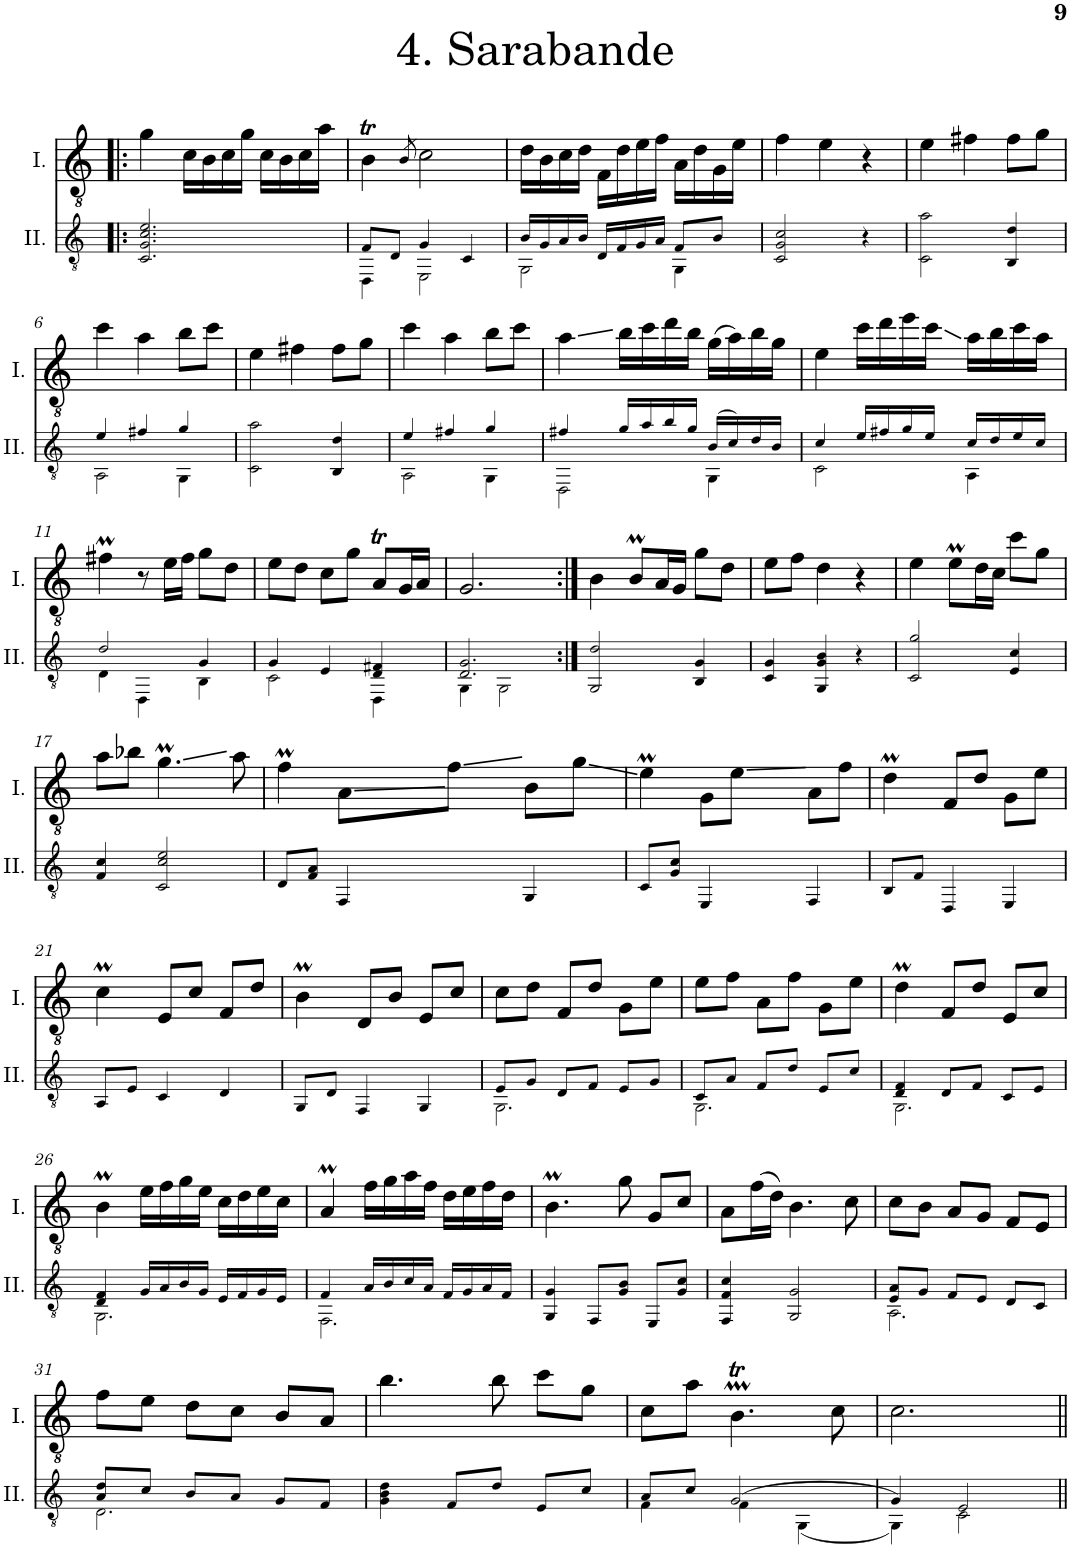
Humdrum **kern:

**kern	**kern	**kern	**kern
*part2	*part2	*part1	*part1
*staff4	*staff3	*staff2	*staff1
*I"II.	*	*I"I.	*
*I'II.	*	*I'I.	*
!!LO:PB:g=z
*stria6	*stria5	*stria6	*
*	*clefGv2	*	*clefGv2
*k[]	*k[]	*k[]	*k[]
*M3/4	*M3/4	*M3/4	*M3/4
=1!|:	=1!|:	=1!|:	=1!|:
2.C 2.G 2.c 2.e	2.C/ 2.G/ 2.c/ 2.e/	4g	4g\
.	.	16c\LL	16c\LL
.	.	16B\J	16B\
.	.	16c\L	16c\
.	.	16g\JJ	16g\JJ
.	.	16c\LL	16c\LL
.	.	16B\J	16B\
.	.	16c\L	16c\
.	.	16a\JJ	16a\JJ
=2	=2	=2	=2
*^	*^	*	*
8F\L	4DD/	8F/L	4DD\	4Bt	4Bt\
8D\J	.	8D/J	.	.	.
.	.	.	.	8qB	8qB/
4G	2EE	4G/	2EE\	2c	2c\
4C	.	4C/	.	.	.
=3	=3	=3	=3	=3	=3
16B\LL	2GG	16B/LL	2GG\	16d\LL	16d\LL
16G\J	.	16G/	.	16B\J	16B\
16A\L	.	16A/	.	16c\L	16c\
16B\JJ	.	16B/JJ	.	16d\JJ	16d\JJ
16D\LL	.	16D/LL	.	16F\LL	16F\LL
16F\J	.	16F/	.	16d\J	16d\
16G\L	.	16G/	.	16e\L	16e\
16A\JJ	.	16A/JJ	.	16f\JJ	16f\JJ
8F\L	4GG/	8F/L	4GG\	16A\LL	16A\LL
.	.	.	.	16d\J	16d\
8B\J	.	8B/J	.	16G\L	16G\
.	.	.	.	16e\JJ	16e\JJ
*v	*v	*	*	*	*
*	*v	*v	*	*
=4	=4	=4	=4
2C 2G 2c	2C/ 2G/ 2c/	4f	4f\
.	.	4e	4e\
4r	4r	4r	4r
=5	=5	=5	=5
2C 2a	2C\ 2a\	4e	4e\
.	.	4f#X	4f#X\
4BB 4d	4BB/ 4d/	8f#\L	8f#\L
.	.	8g\J	8g\J
!!LO:LB:g=z
=6	=6	=6	=6
*^	*^	*	*
4e	2AA	4e/	2AA\	4cc	4cc\
4f#X	.	4f#X/	.	4a	4a\
4g	4GG/	4g/	4GG\	8b\L	8b\L
.	.	.	.	8cc\J	8cc\J
*v	*v	*	*	*	*
*	*v	*v	*	*
=7	=7	=7	=7
2C 2a	2C\ 2a\	4e	4e\
.	.	4f#X	4f#X\
4BB 4d	4BB/ 4d/	8f#\L	8f#\L
.	.	8g\J	8g\J
=8	=8	=8	=8
*^	*^	*	*
4e	2AA	4e/	2AA\	4cc	4cc\
4f#X	.	4f#X/	.	4a	4a\
4g	4GG/	4g/	4GG\	8b\L	8b\L
.	.	.	.	8cc\J	8cc\J
=9	=9	=9	=9	=9	=9
4f#X	2DD	4f#X/	2DD\	4a	4a\
16g\LL	.	16g/LL	.	16b\LL	16b\LL
16a\J	.	16a/	.	16cc\J	16cc\
16b\L	.	16b/	.	16dd\L	16dd\
16g\JJ	.	16g/JJ	.	16b\JJ	16b\JJ
16B\LL	4GG/	(16B/LL	4GG\	16g\LL	(16g\LL
16c\J	.	16c/)	.	16a\J	16a\)
16d\L	.	16d/	.	16b\L	16b\
16B\JJ	.	16B/JJ	.	16g\JJ	16g\JJ
=10	=10	=10	=10	=10	=10
4c	2C	4c/	2C\	4e	4e\
16e\LL	.	16e/LL	.	16cc\LL	16cc\LL
16f#X\J	.	16f#X/	.	16dd\J	16dd\
16g\L	.	16g/	.	16ee\L	16ee\
16e\JJ	.	16e/JJ	.	16cc\JJ	16cc\JJ
16c\LL	4AA	16c/LL	4AA\	16a\LL	16a\LL
16d\J	.	16d/	.	16b\J	16b\
16e\L	.	16e/	.	16cc\L	16cc\
16c\JJ	.	16c/JJ	.	16a\JJ	16a\JJ
!!LO:LB:g=z
=11	=11	=11	=11	=11	=11
2d	4D	2d/	4D\	4f#Xm	4f#Xm\
.	4DD/	.	4DD\	8r	8r
.	.	.	.	16e\LL	16e\LL
.	.	.	.	16f#\JJ	16f#\JJ
4G	4BB	4G/	4BB\	8g\L	8g\L
.	.	.	.	8d\J	8d\J
=12	=12	=12	=12	=12	=12
4G	2C	4G/	2C\	8e\L	8e\L
.	.	.	.	8d\J	8d\J
4E	.	4E/	.	8c\L	8c\L
.	.	.	.	8g\J	8g\J
4D 4F#X	4DD/	4D/ 4F#X/	4DD\	8AT\L	8AT/L
.	.	.	.	16G\L	16G/L
.	.	.	.	16A\JJ	16A/JJ
=13	=13	=13	=13	=13	=13
2.D 2.G	4GG/	2.D/ 2.G/	4GG\	2.G	2.G/
.	2GG	.	2GG\	.	.
*v	*v	*	*	*	*
*	*v	*v	*	*
=14:|!	=14:|!	=14:|!	=14:|!
2GG 2d	2GG/ 2d/	4B	4B\
.	.	8Bm\L	8Bm/L
.	.	16A\L	16A/L
.	.	16G\JJ	16G/JJ
4BB 4G	4BB/ 4G/	8g\L	8g\L
.	.	8d\J	8d\J
=15	=15	=15	=15
4C 4G	4C/ 4G/	8e\L	8e\L
.	.	8f\J	8f\J
4GG 4G 4B	4GG/ 4G/ 4B/	4d	4d\
4r	4r	4r	4r
=16	=16	=16	=16
2C 2g	2C/ 2g/	4e	4e\
.	.	8em\L	8em\L
.	.	16d\L	16d\L
.	.	16c\JJ	16c\JJ
4E 4c	4E/ 4c/	8cc\L	8cc\L
.	.	8g\J	8g\J
!!LO:LB:g=z
=17	=17	=17	=17
4F 4c	4F/ 4c/	8a\L	8a\L
.	.	8b-X\J	8b-X\J
2C 2c 2e	2C/ 2c/ 2e/	4.gM	4.gM\
.	.	8a	8a\
=18	=18	=18	=18
8D\L	8D/L	4fM	4fM\
8F\ 8A\J	8F/ 8A/J	.	.
4FF	4FF/	8A\L	8A\L
.	.	8f\J	8f\J
4GG	4GG/	8B\L	8B\L
.	.	8g\J	8g\J
=19	=19	=19	=19
8C\L	8C/L	4em	4em\
8G\ 8c\J	8G/ 8c/J	.	.
4EE	4EE/	8G\L	8G\L
.	.	8e\J	8e\J
4FF	4FF/	8A\L	8A\L
.	.	8f\J	8f\J
=20	=20	=20	=20
8BB\L	8BB/L	4dM	4dM\
8F\J	8F/J	.	.
4DD	4DD/	8F\L	8F/L
.	.	8d\J	8d/J
4EE	4EE/	8G\L	8G\L
.	.	8e\J	8e\J
!!LO:LB:g=z
=21	=21	=21	=21
8AA\L	8AA/L	4cM	4cM\
8E\J	8E/J	.	.
4C	4C/	8E\L	8E/L
.	.	8c\J	8c/J
4D	4D/	8F\L	8F/L
.	.	8d\J	8d/J
=22	=22	=22	=22
8GG\L	8GG/L	4Bm	4Bm\
8D\J	8D/J	.	.
4FF	4FF/	8D\L	8D/L
.	.	8B\J	8B/J
4GG	4GG/	8E\L	8E/L
.	.	8c\J	8c/J
=23	=23	=23	=23
*^	*^	*	*
8E\L	2.GG	8E/L	2.GG\	8c\L	8c\L
8G\J	.	8G/J	.	8d\J	8d\J
8D\L	.	8D/L	.	8F\L	8F/L
8F\J	.	8F/J	.	8d\J	8d/J
8E\L	.	8E/L	.	8G\L	8G\L
8G\J	.	8G/J	.	8e\J	8e\J
=24	=24	=24	=24	=24	=24
8C\L	2.GG	8C/L	2.GG\	8e\L	8e\L
8A\J	.	8A/J	.	8f\J	8f\J
8F\L	.	8F/L	.	8A\L	8A\L
8d\J	.	8d/J	.	8f\J	8f\J
8E\L	.	8E/L	.	8G\L	8G\L
8c\J	.	8c/J	.	8e\J	8e\J
=25	=25	=25	=25	=25	=25
4D 4F	2.GG	4D/ 4F/	2.GG\	4dM	4dM\
8D\L	.	8D/L	.	8F\L	8F/L
8F\J	.	8F/J	.	8d\J	8d/J
8C\L	.	8C/L	.	8E\L	8E/L
8E\J	.	8E/J	.	8c\J	8c/J
!!LO:LB:g=z
=26	=26	=26	=26	=26	=26
4D 4F	2.GG	4D/ 4F/	2.GG\	4Bm	4Bm\
16G\LL	.	16G/LL	.	16e\LL	16e\LL
16A\J	.	16A/	.	16f\J	16f\
16B\L	.	16B/	.	16g\L	16g\
16G\JJ	.	16G/JJ	.	16e\JJ	16e\JJ
16E\LL	.	16E/LL	.	16c\LL	16c\LL
16F\J	.	16F/	.	16d\J	16d\
16G\L	.	16G/	.	16e\L	16e\
16E\JJ	.	16E/JJ	.	16c\JJ	16c\JJ
=27	=27	=27	=27	=27	=27
4F	2.FF	4F/	2.FF\	4AM	4AM/
16A\LL	.	16A/LL	.	16f\LL	16f\LL
16B\J	.	16B/	.	16g\J	16g\
16c\L	.	16c/	.	16a\L	16a\
16A\JJ	.	16A/JJ	.	16f\JJ	16f\JJ
16F\LL	.	16F/LL	.	16d\LL	16d\LL
16G\J	.	16G/	.	16e\J	16e\
16A\L	.	16A/	.	16f\L	16f\
16F\JJ	.	16F/JJ	.	16d\JJ	16d\JJ
*v	*v	*	*	*	*
*	*v	*v	*	*
=28	=28	=28	=28
4GG 4G	4GG/ 4G/	4.Bm	4.Bm\
8FF\L	8FF/L	.	.
8G\ 8B\J	8G/ 8B/J	8g	8g\
8EE\L	8EE/L	8G\L	8G/L
8G\ 8c\J	8G/ 8c/J	8c\J	8c/J
=29	=29	=29	=29
4FF 4F 4c	4FF/ 4F/ 4c/	8A\L	8A\L
.	.	16f\L	(16f\L
.	.	16d\JJ	16d\JJ)
2GG 2G	2GG/ 2G/	4.B	4.B\
.	.	8c	8c\
=30	=30	=30	=30
*^	*^	*	*
8E\ 8A\L	2.AA	8E/ 8A/L	2.AA\	8c\L	8c\L
8G\J	.	8G/J	.	8B\J	8B\J
8F\L	.	8F/L	.	8A\L	8A/L
8E\J	.	8E/J	.	8G\J	8G/J
8D\L	.	8D/L	.	8F\L	8F/L
8C\J	.	8C/J	.	8E\J	8E/J
!!LO:LB:g=z
=31	=31	=31	=31	=31	=31
8A\ 8d\L	2.D	8A/ 8d/L	2.D\	8f\L	8f\L
8c\J	.	8c/J	.	8e\J	8e\J
8B\L	.	8B/L	.	8d\L	8d\L
8A\J	.	8A/J	.	8c\J	8c\J
8G\L	.	8G/L	.	8B\L	8B/L
8F\J	.	8F/J	.	8A\J	8A/J
*v	*v	*	*	*	*
*	*v	*v	*	*
=32	=32	=32	=32
4G 4B 4d	4G\ 4B\ 4d\	4.b	4.b\
8F\L	8F/L	.	.
8d\J	8d/J	8b	8b\
8E\L	8E/L	8cc\L	8cc\L
8c\J	8c/J	8g\J	8g\J
=33	=33	=33	=33
*^	*^	*	*
8A\L	4F	8A/L	4F\	8c\L	8c\L
8c\J	.	8c/J	.	8a\J	8a\J
2G	4F	(2G/	4F\	4.Bmt	4.Bmt\
.	4GG/	.	(4GG\	.	.
.	.	.	.	8c	8c\
=34	=34	=34	=34	=34	=34
4G	4GG/	4G/)	4GG\)	2.c	2.c\
2E	2C	2E/	2C\	.	.
*v	*v	*	*	*	*
*	*v	*v	*	*
=||	=||	=||	=||
*-	*-	*-	*-
